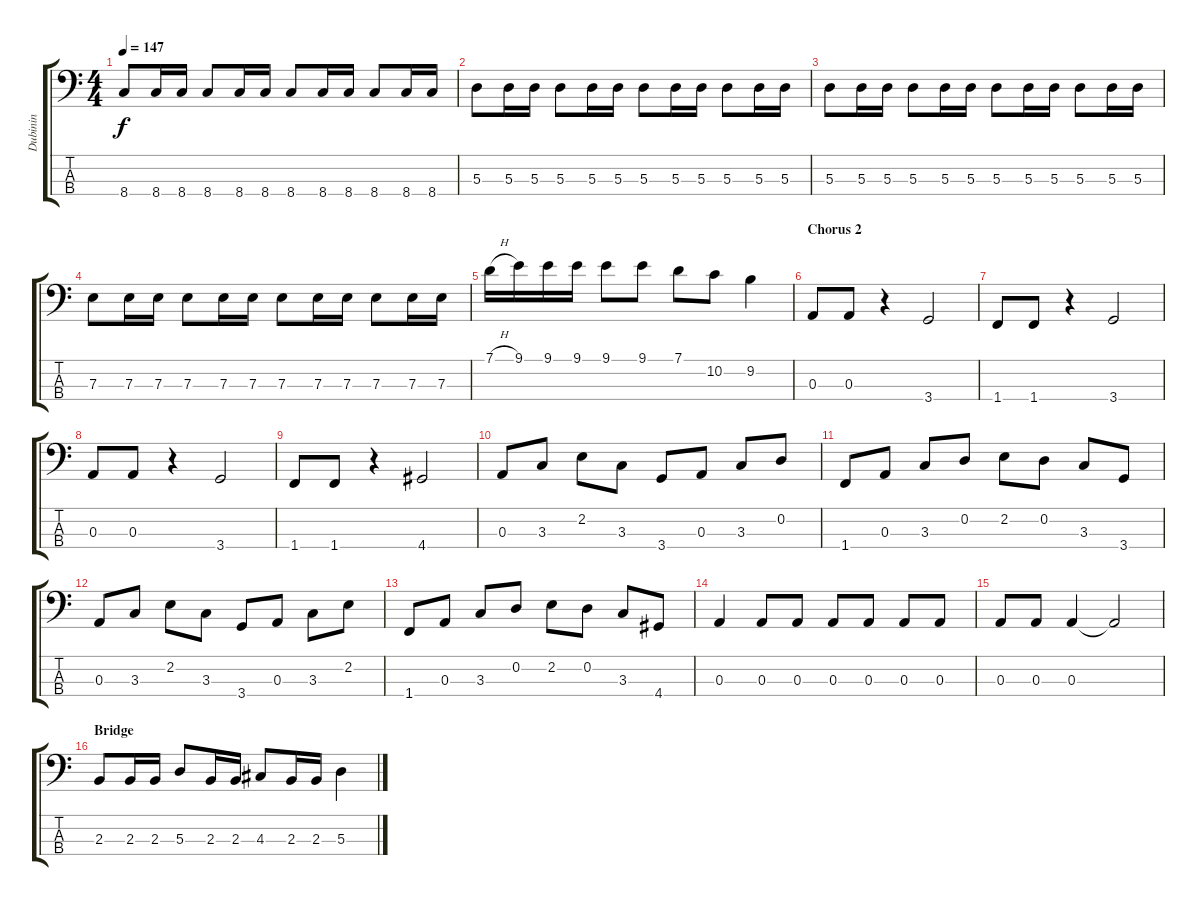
\track ("Dubinin" "Dubinin") {instrument electricbassfinger}
\staff {score tabs}
\tuning (G2 D2 A1 E1) {hide}
\ts (4 4)
\tempo 147
\clef f4
\ks c
8.4.8{dy f} 8.4.16 8.4.16 8.4.8 8.4.16 8.4.16 8.4.8 8.4.16 8.4.16 8.4.8 8.4.16 8.4.16 |
5.3.8 5.3.16 5.3.16 5.3.8 5.3.16 5.3.16 5.3.8 5.3.16 5.3.16 5.3.8 5.3.16 5.3.16 |
5.3.8 5.3.16 5.3.16 5.3.8 5.3.16 5.3.16 5.3.8 5.3.16 5.3.16 5.3.8 5.3.16 5.3.16 |
7.3.8 7.3.16 7.3.16 7.3.8 7.3.16 7.3.16 7.3.8 7.3.16 7.3.16 7.3.8 7.3.16 7.3.16 |
7.1{h}.16 9.1.16 9.1.16 9.1.16 9.1.8 9.1.8 7.1.8 10.2.8 9.2.4 |
\section ("" "Chorus 2")
0.3.8 0.3.8 r.4 3.4.2 |
1.4.8 1.4.8 r.4 3.4.2 |
0.3.8 0.3.8 r.4 3.4.2 |
1.4.8 1.4.8 r.4 4.4.2 |
0.3.8 3.3.8 2.2.8 3.3.8 3.4.8 0.3.8 3.3.8 0.2.8 |
1.4.8 0.3.8 3.3.8 0.2.8 2.2.8 0.2.8 3.3.8 3.4.8 |
0.3.8 3.3.8 2.2.8 3.3.8 3.4.8 0.3.8 3.3.8 2.2.8 |
1.4.8 0.3.8 3.3.8 0.2.8 2.2.8 0.2.8 3.3.8 4.4.8 |
0.3.4 0.3.8 0.3.8 0.3.8 0.3.8 0.3.8 0.3.8 |
0.3.8 0.3.8 0.3.4 0.3{t}.2 |
\section ("" "Bridge")
2.3.8 2.3.16 2.3.16 5.3.8 2.3.16 2.3.16 4.3.8 2.3.16 2.3.16 5.3{ss}.4
